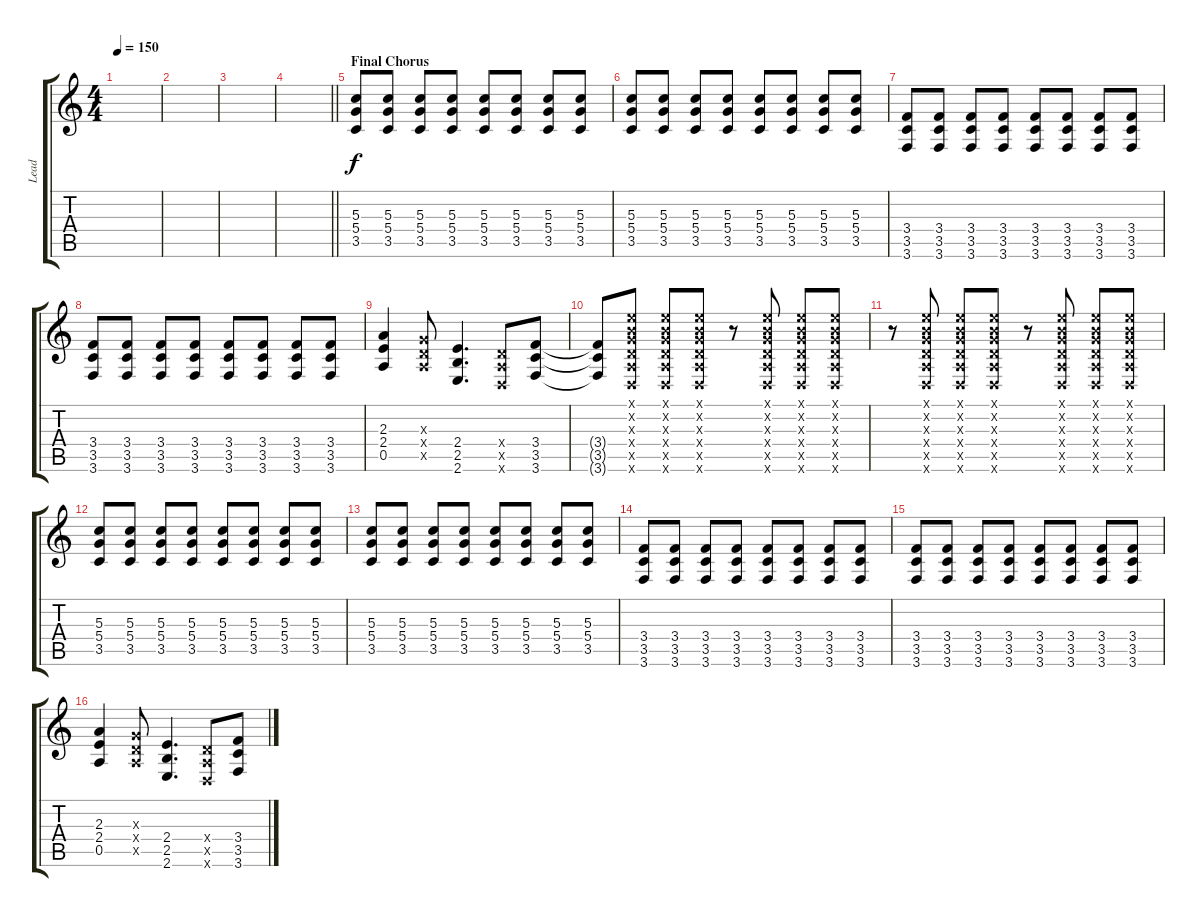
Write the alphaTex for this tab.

\track ("Lead" "Lead") {instrument distortionguitar}
\staff {score tabs}
\tuning (E4 B3 G3 D3 A2 D2) {hide}
\ts (4 4)
\tempo 150
\clef g2
\ks c
|
|
|
\barLineRight lightlight
|
\section ("" "Final Chorus")
(5.3 5.4 3.5).8 (5.3 5.4 3.5).8 (5.3 5.4 3.5).8 (5.3 5.4 3.5).8 (5.3 5.4 3.5).8 (5.3 5.4 3.5).8 (5.3 5.4 3.5).8 (5.3 5.4 3.5).8 |
(5.3 5.4 3.5).8 (5.3 5.4 3.5).8 (5.3 5.4 3.5).8 (5.3 5.4 3.5).8 (5.3 5.4 3.5).8 (5.3 5.4 3.5).8 (5.3 5.4 3.5).8 (5.3 5.4 3.5).8 |
(3.4 3.5 3.6).8 (3.4 3.5 3.6).8 (3.4 3.5 3.6).8 (3.4 3.5 3.6).8 (3.4 3.5 3.6).8 (3.4 3.5 3.6).8 (3.4 3.5 3.6).8 (3.4 3.5 3.6).8 |
(3.4 3.5 3.6).8 (3.4 3.5 3.6).8 (3.4 3.5 3.6).8 (3.4 3.5 3.6).8 (3.4 3.5 3.6).8 (3.4 3.5 3.6).8 (3.4 3.5 3.6).8 (3.4 3.5 3.6).8 |
(2.3 2.4 0.5).4 (0.3{x} 0.4{x} 0.5{x}).8 (2.4 2.5 2.6).4{d} (0.4{x} 0.5{x} 0.6{x}).8 (3.4 3.5 3.6).8 |
(3.4{t} 3.5{t} 3.6{t}).8 (0.1{x} 0.2{x} 0.3{x} 0.4{x} 0.5{x} 0.6{x}).8 (0.1{x} 0.2{x} 0.3{x} 0.4{x} 0.5{x} 0.6{x}).8 (0.1{x} 0.2{x} 0.3{x} 0.4{x} 0.5{x} 0.6{x}).8 r.8 (0.1{x} 0.2{x} 0.3{x} 0.4{x} 0.5{x} 0.6{x}).8 (0.1{x} 0.2{x} 0.3{x} 0.4{x} 0.5{x} 0.6{x}).8 (0.1{x} 0.2{x} 0.3{x} 0.4{x} 0.5{x} 0.6{x}).8 |
r.8 (0.1{x} 0.2{x} 0.3{x} 0.4{x} 0.5{x} 0.6{x}).8 (0.1{x} 0.2{x} 0.3{x} 0.4{x} 0.5{x} 0.6{x}).8 (0.1{x} 0.2{x} 0.3{x} 0.4{x} 0.5{x} 0.6{x}).8 r.8 (0.1{x} 0.2{x} 0.3{x} 0.4{x} 0.5{x} 0.6{x}).8 (0.1{x} 0.2{x} 0.3{x} 0.4{x} 0.5{x} 0.6{x}).8 (0.1{x} 0.2{x} 0.3{x} 0.4{x} 0.5{x} 0.6{x}).8 |
(5.3 5.4 3.5).8 (5.3 5.4 3.5).8 (5.3 5.4 3.5).8 (5.3 5.4 3.5).8 (5.3 5.4 3.5).8 (5.3 5.4 3.5).8 (5.3 5.4 3.5).8 (5.3 5.4 3.5).8 |
(5.3 5.4 3.5).8 (5.3 5.4 3.5).8 (5.3 5.4 3.5).8 (5.3 5.4 3.5).8 (5.3 5.4 3.5).8 (5.3 5.4 3.5).8 (5.3 5.4 3.5).8 (5.3 5.4 3.5).8 |
(3.4 3.5 3.6).8 (3.4 3.5 3.6).8 (3.4 3.5 3.6).8 (3.4 3.5 3.6).8 (3.4 3.5 3.6).8 (3.4 3.5 3.6).8 (3.4 3.5 3.6).8 (3.4 3.5 3.6).8 |
(3.4 3.5 3.6).8 (3.4 3.5 3.6).8 (3.4 3.5 3.6).8 (3.4 3.5 3.6).8 (3.4 3.5 3.6).8 (3.4 3.5 3.6).8 (3.4 3.5 3.6).8 (3.4 3.5 3.6).8 |
(2.3 2.4 0.5).4 (0.3{x} 0.4{x} 0.5{x}).8 (2.4 2.5 2.6).4{d} (0.4{x} 0.5{x} 0.6{x}).8 (3.4 3.5 3.6).8
